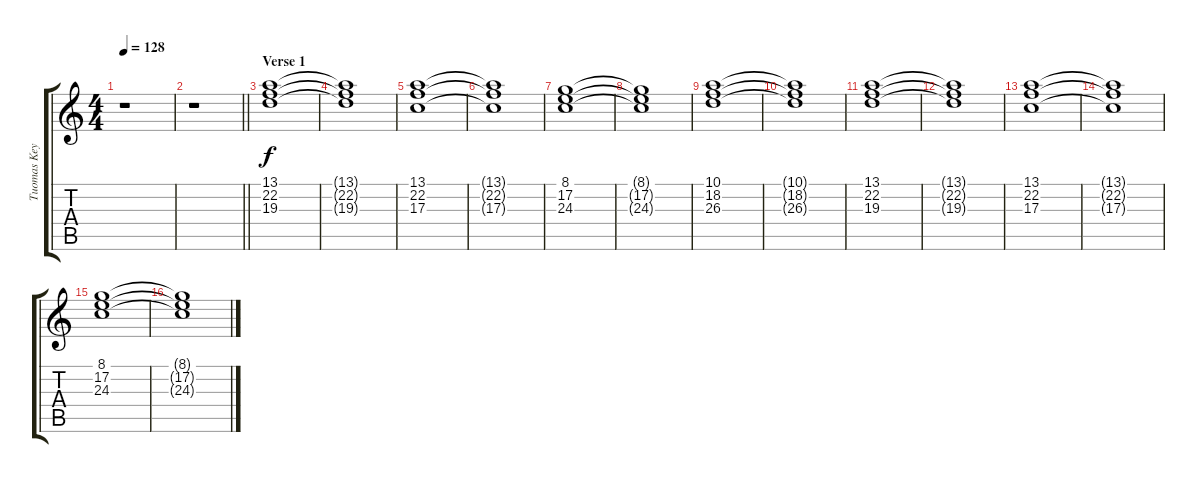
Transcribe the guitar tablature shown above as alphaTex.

\track ("Tuomas Keyboard 2" "Tuomas Key") {instrument pad2warm}
\staff {score tabs}
\tuning (E4 B3 G3 D3 A2 E2) {hide}
\ts (4 4)
\tempo 128
\clef g2
\ks c
r.1{dy f} |
\barLineRight lightlight
r.1 |
\section ("" "Verse 1")
(13.1 22.2 19.3).1{volume 7 instrument pad2warm} |
(13.1{t} 22.2{t} 19.3{t}).1 |
(13.1 22.2 17.3).1 |
(13.1{t} 22.2{t} 17.3{t}).1 |
(8.1 17.2 24.3).1 |
(8.1{t} 17.2{t} 24.3{t}).1 |
(10.1 18.2 26.3).1 |
(10.1{t} 18.2{t} 26.3{t}).1 |
(13.1 22.2 19.3).1 |
(13.1{t} 22.2{t} 19.3{t}).1 |
(13.1 22.2 17.3).1 |
(13.1{t} 22.2{t} 17.3{t}).1 |
(8.1 17.2 24.3).1 |
(8.1{t} 17.2{t} 24.3{t}).1
